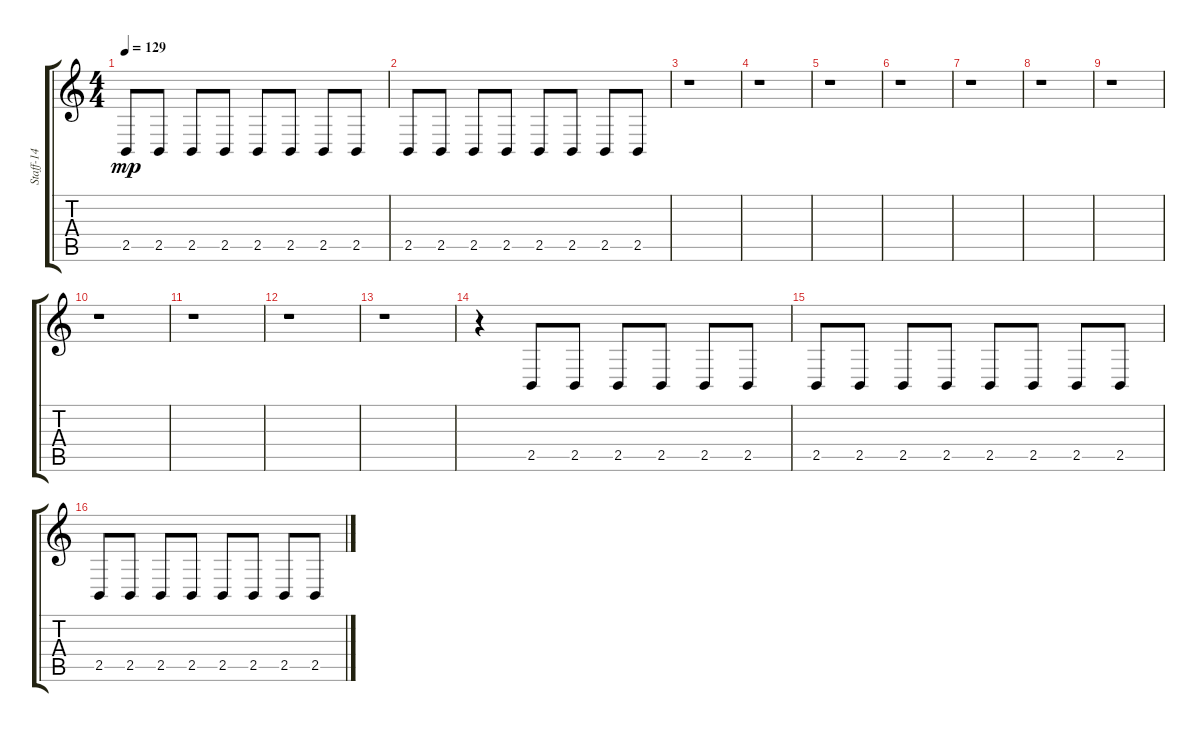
\track ("Staff-14" "Staff-14") {instrument seashore}
\staff {score tabs}
\tuning (E4 B3 G3 D3 A2 E2) {hide}
\ts (4 4)
\tempo 129
\clef g2
\ks c
2.5.8{dy mp} 2.5.8 2.5.8 2.5.8 2.5.8 2.5.8 2.5.8 2.5.8 |
2.5.8 2.5.8 2.5.8 2.5.8 2.5.8 2.5.8 2.5.8 2.5.8 |
r.1 |
r.1 |
r.1 |
r.1 |
r.1 |
r.1 |
r.1 |
r.1 |
r.1 |
r.1 |
r.1 |
r.4 2.5.8{instrument seashore} 2.5.8 2.5.8 2.5.8 2.5.8 2.5.8 |
2.5.8 2.5.8 2.5.8 2.5.8 2.5.8 2.5.8 2.5.8 2.5.8 |
2.5.8 2.5.8 2.5.8 2.5.8 2.5.8 2.5.8 2.5.8 2.5.8
